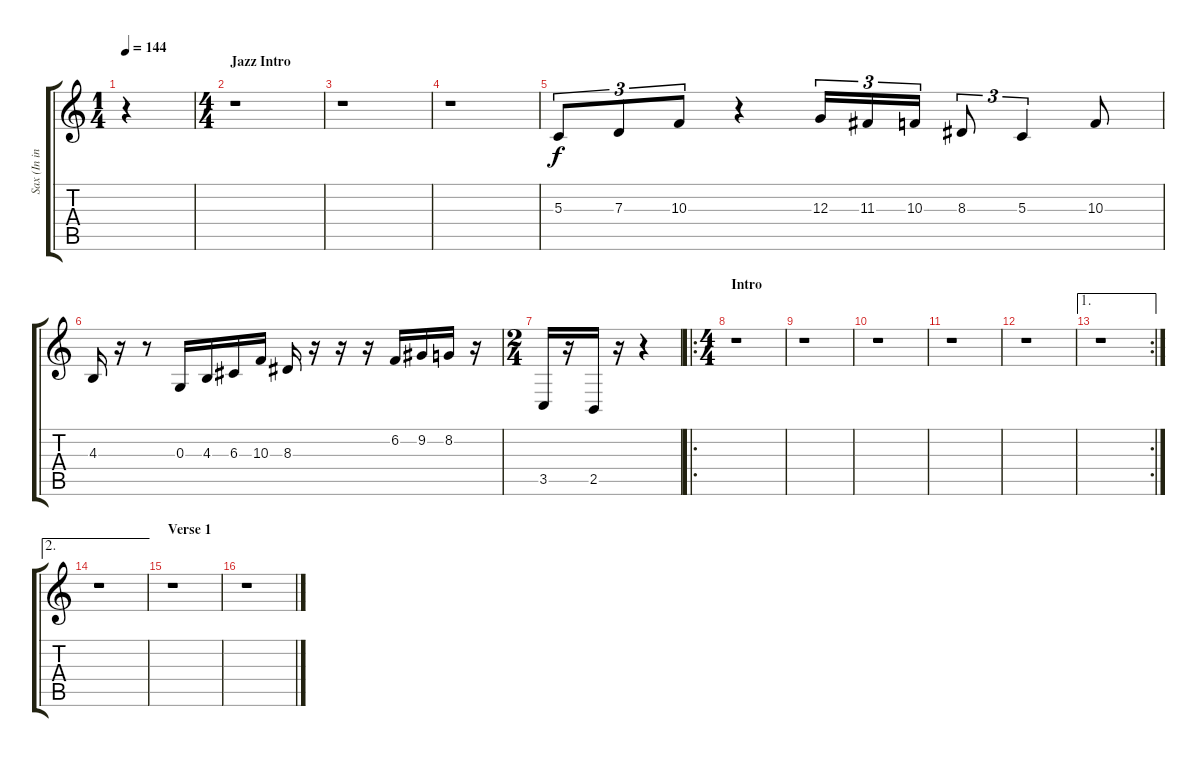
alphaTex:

\track ("Sax (In intro)" "Sax (In in") {instrument sopranosax}
\staff {score tabs}
\tuning (E4 B3 G3 D3 A2 E2) {hide}
\ts (1 4)
\tempo 144
\clef g2
\ks c
r.4{dy f instrument sopranosax} |
\ts (4 4)
\section ("" "Jazz Intro")
r.1 |
r.1 |
r.1 |
5.3.8{tu (3 2)} 7.3.8{tu (3 2)} 10.3.8{tu (3 2)} r.4 12.3.16{tu (3 2)} 11.3.16{tu (3 2)} 10.3.16{tu (3 2)} 8.3.8{tu (3 2)} 5.3.4{tu (3 2)} 10.3.8 |
4.3.16 r.16 r.8 0.3.16 4.3.16 6.3.16 10.3.16 8.3.16 r.16 r.16 r.16 6.2.16 9.2.16 8.2.16 r.16 |
\ts (2 4)
3.5.16 r.16 2.5.16 r.16 r.4 |
\ro
\ts (4 4)
\section ("" "Intro")
r.1 |
r.1 |
r.1 |
r.1 |
r.1 |
\ae 1
\rc 2
r.1 |
\ae 2
r.1 |
\section ("" "Verse 1")
r.1 |
r.1
